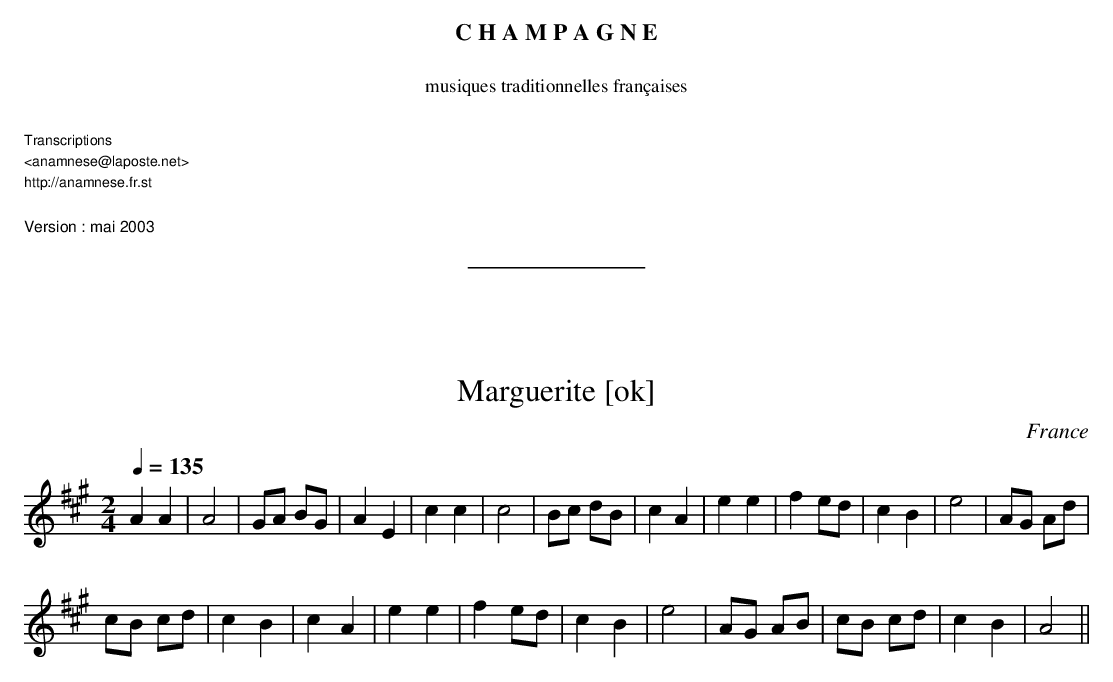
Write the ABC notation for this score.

X:1
T:Marguerite [ok]
O:France
M:2/4
L:1/4
Q:1/4=135
K:A
AA | A2 | G/A/ B/G/ | AE | cc | c2 | B/c/ d/B/ | cA | ee | f e/d/ | cB | e2 | A/G/ A/d/ |
 c/B/ c/d/ | cB | cA | ee | f e/d/ | cB | e2 | A/G/ A/B/ | c/B/ c/d/ | cB | A2 ||
